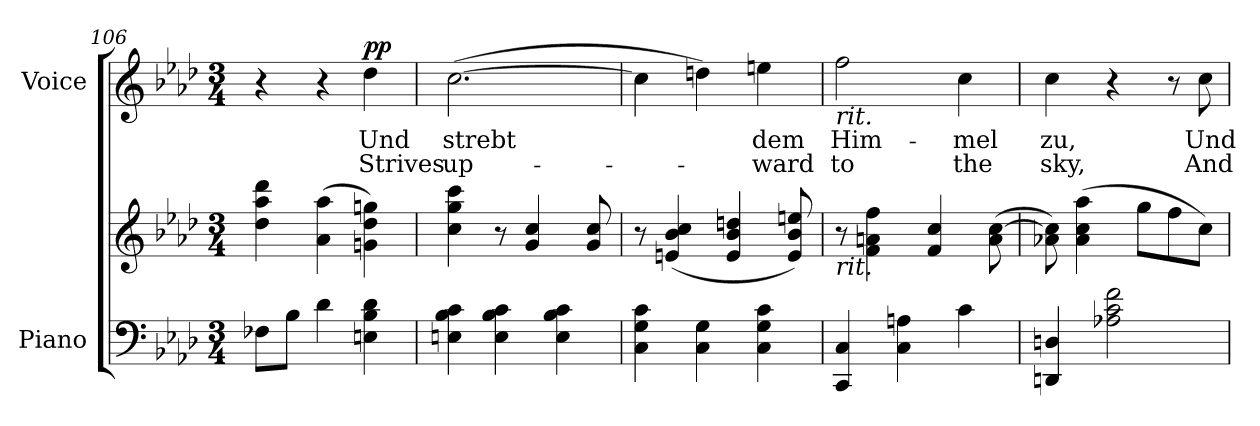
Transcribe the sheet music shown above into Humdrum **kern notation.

**kern	**kern	**kern	**text	**text	**dynam
*part2	*part2	*part1	*part1	*part1	*part1
*staff3	*staff2	*staff1	*staff1	*staff1	*staff1
*I"Piano	*	*I"Voice	*	*	*
*I'Pno	*	*	*	*	*
!!LO:LB:g=z
*clefF4	*clefG2	*clefG2	*	*	*
*k[b-e-a-d-]	*k[b-e-a-d-]	*k[b-e-a-d-]	*	*	*
*M3/4	*M3/4	*M3/4	*	*	*
=106	=106	=106	=106	=106	=106
8F-X\L	4dd-\ 4aa-\ 4ddd-\	4r	.	.	.
8B-\J	.	.	.	.	.
4d-\	(4a-\ 4aa-\	4r	.	.	.
!	!	!	!LO:LY:b	!LO:LY:b	!LO:DY:a
4En\ 4B-\ 4d-\	4gn\ 4dd-\ 4ggn\)	4dd-\	Und	Strives	pp
=107	=107	=107	=107	=107	=107
!	!	!	!LO:LY:b	!LO:LY:b	!
4En\ 4B-\ 4c\	4cc\ 4gg\ 4ccc\	([2.cc\	strebt	up-	.
4E\ 4B-\ 4c\	8r	.	.	.	.
.	4g/ 4cc/	.	.	.	.
4E\ 4B-\ 4c\	.	.	.	.	.
.	8g/ 8cc/	.	.	.	.
=108	=108	=108	=108	=108	=108
4C\ 4G\ 4c\	8r	4cc\]	.	.	.
.	(>4en/ 4b-/ 4cc/	.	.	.	.
4C\ 4G\	.	4ddn\)	.	.	.
.	4e/ 4b-/ 4ddn/	.	.	.	.
!	!	!	!LO:LY:b	!LO:LY:b	!
4C\ 4G\ 4c\	.	4een\	dem	-ward	.
.	8e/ 8b-/ 8een/)	.	.	.	.
=109	=109	=109	=109	=109	=109
!	!	!LO:TX:b:i:t=rit.	!	!	!
!	!LO:TX:b:i:t=rit.	!	!	!	!
!	!	!	!LO:LY:b	!LO:LY:b	!
4CC/ 4C/	8r	2ff\	-Him-	to	.
.	4f\ 4an\ 4ff\	.	.	.	.
4C\ 4An\	.	.	.	.	.
.	4f/ 4cc/	.	.	.	.
!	!	!	!LO:LY:b	!LO:LY:b	!
4c\	.	4cc\	-mel	the	.
.	(8a\ [8cc\	.	.	.	.
=110	=110	=110	=110	=110	=110
!	!	!	!LO:LY:b	!LO:LY:b	!
4DDn/ 4Dn/	8a-X\ 8cc\])	4cc\	zu,	sky,	.
.	(4a-\ 4cc\ 4aa-\	.	.	.	.
2A-X\ 2c\ 2f\	.	4r	.	.	.
.	8gg\L	.	.	.	.
.	8ff\	8r	.	.	.
!	!	!	!LO:LY:b	!LO:LY:b	!
.	8cc\J)	8cc\	Und	And	.
=	=	=	=	=	=
*-	*-	*-	*-	*-	*-
